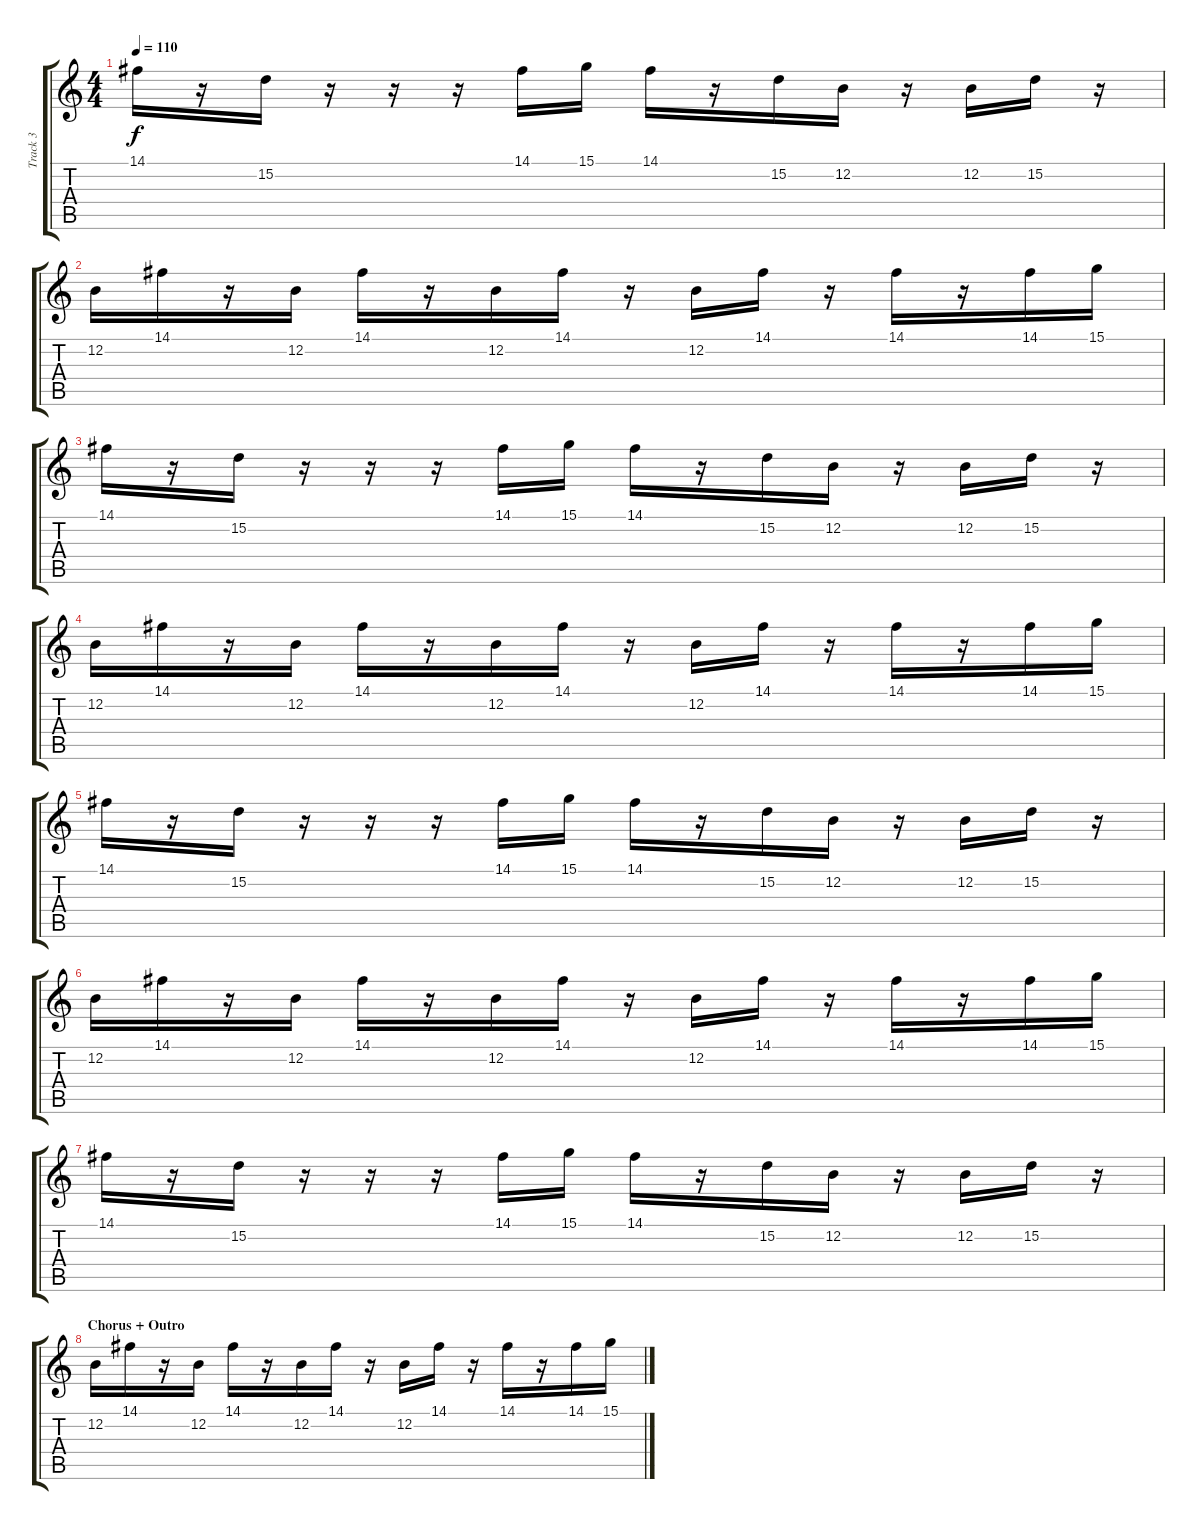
\track ("Track 3" "Track 3") {instrument lead2sawtooth}
\staff {score tabs}
\tuning (E4 B3 G3 D3 A2 E2) {hide}
\ts (4 4)
\tempo 110
\clef g2
\ks c
14.1.16{dy f} r.16 15.2.16 r.16 r.16 r.16 14.1.16 15.1.16 14.1.16 r.16 15.2.16 12.2.16 r.16 12.2.16 15.2.16 r.16 |
12.2.16 14.1.16 r.16 12.2.16 14.1.16 r.16 12.2.16 14.1.16 r.16 12.2.16 14.1.16 r.16 14.1.16 r.16 14.1.16 15.1.16 |
14.1.16 r.16 15.2.16 r.16 r.16 r.16 14.1.16 15.1.16 14.1.16 r.16 15.2.16 12.2.16 r.16 12.2.16 15.2.16 r.16 |
12.2.16 14.1.16 r.16 12.2.16 14.1.16 r.16 12.2.16 14.1.16 r.16 12.2.16 14.1.16 r.16 14.1.16 r.16 14.1.16 15.1.16 |
14.1.16 r.16 15.2.16 r.16 r.16 r.16 14.1.16 15.1.16 14.1.16 r.16 15.2.16 12.2.16 r.16 12.2.16 15.2.16 r.16 |
12.2.16 14.1.16 r.16 12.2.16 14.1.16 r.16 12.2.16 14.1.16 r.16 12.2.16 14.1.16 r.16 14.1.16 r.16 14.1.16 15.1.16 |
14.1.16 r.16 15.2.16 r.16 r.16 r.16 14.1.16 15.1.16 14.1.16 r.16 15.2.16 12.2.16 r.16 12.2.16 15.2.16 r.16 |
\section ("" "Chorus + Outro")
12.2.16{volume 13} 14.1.16 r.16 12.2.16 14.1.16 r.16 12.2.16 14.1.16 r.16 12.2.16 14.1.16 r.16 14.1.16 r.16 14.1.16 15.1.16
